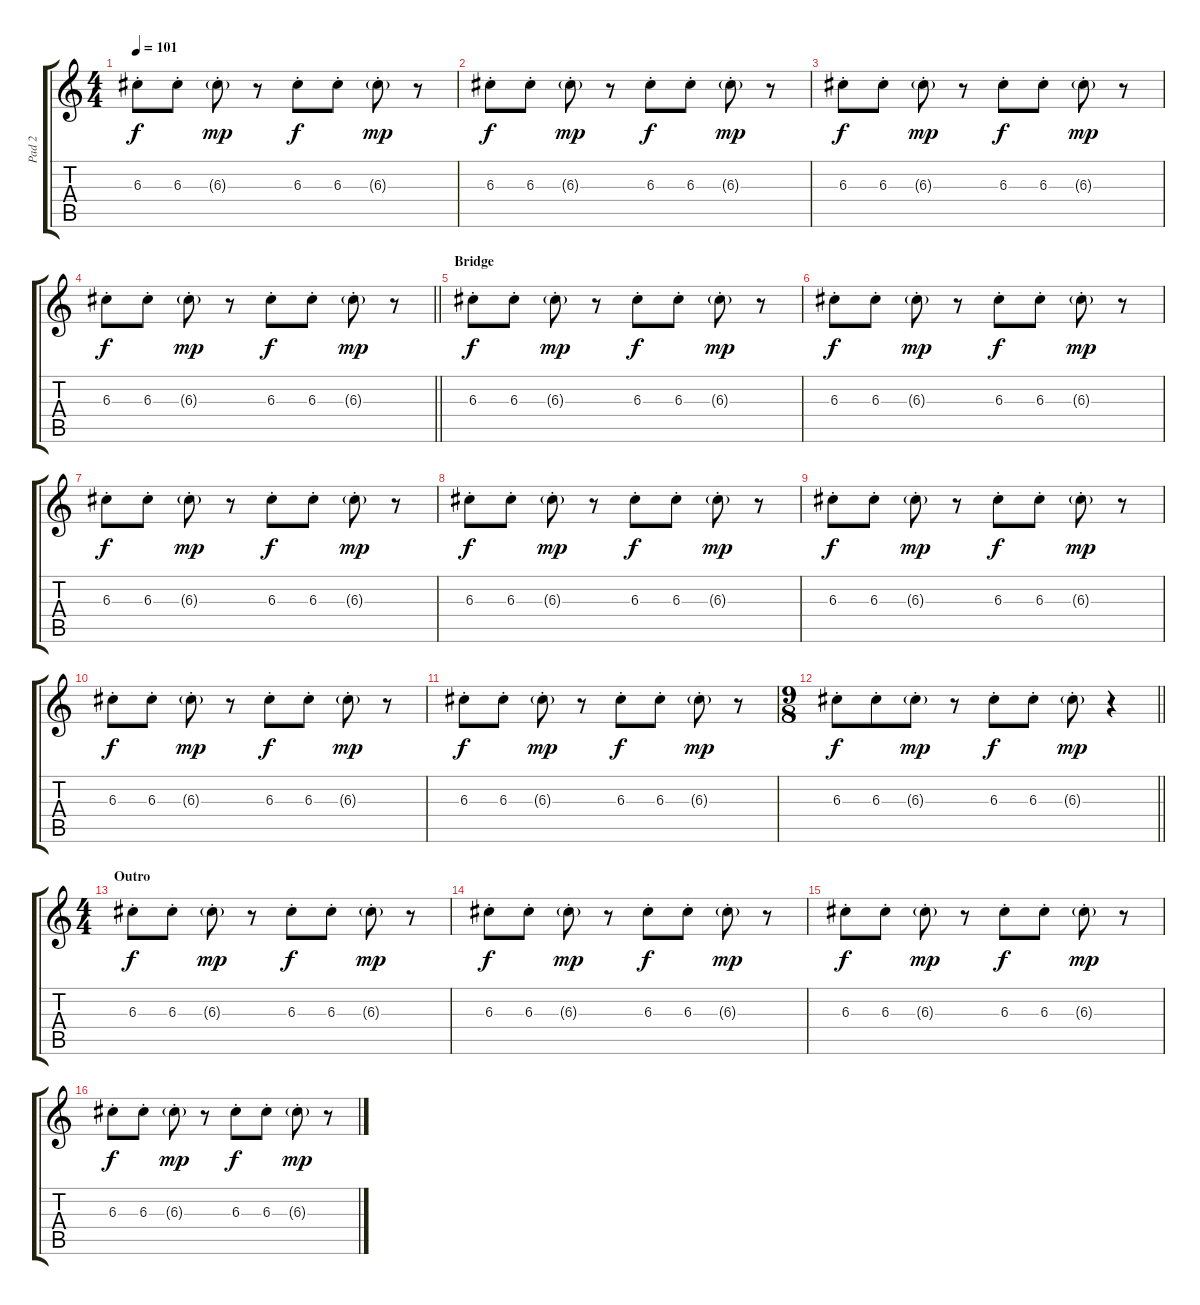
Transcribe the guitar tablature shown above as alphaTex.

\track ("Pad 2" "Pad 2") {instrument overdrivenguitar}
\staff {score tabs}
\tuning (E4 B3 G3 D3 A2 D2) {hide}
\ts (4 4)
\tempo 101
\clef g2
\ks c
6.3{st}.8{dy f} 6.3{st}.8 6.3{g st}.8{dy mp} r.8 6.3{st}.8{dy f} 6.3{st}.8 6.3{g st}.8{dy mp} r.8 |
6.3{st}.8{dy f} 6.3{st}.8 6.3{g st}.8{dy mp} r.8 6.3{st}.8{dy f} 6.3{st}.8 6.3{g st}.8{dy mp} r.8 |
6.3{st}.8{dy f} 6.3{st}.8 6.3{g st}.8{dy mp} r.8 6.3{st}.8{dy f} 6.3{st}.8 6.3{g st}.8{dy mp} r.8 |
\barLineRight lightlight
6.3{st}.8{dy f} 6.3{st}.8 6.3{g st}.8{dy mp} r.8 6.3{st}.8{dy f} 6.3{st}.8 6.3{g st}.8{dy mp} r.8 |
\section ("" "Bridge")
6.3{st}.8{dy f} 6.3{st}.8 6.3{g st}.8{dy mp} r.8 6.3{st}.8{dy f} 6.3{st}.8 6.3{g st}.8{dy mp} r.8 |
6.3{st}.8{dy f} 6.3{st}.8 6.3{g st}.8{dy mp} r.8 6.3{st}.8{dy f} 6.3{st}.8 6.3{g st}.8{dy mp} r.8 |
6.3{st}.8{dy f} 6.3{st}.8 6.3{g st}.8{dy mp} r.8 6.3{st}.8{dy f} 6.3{st}.8 6.3{g st}.8{dy mp} r.8 |
6.3{st}.8{dy f} 6.3{st}.8 6.3{g st}.8{dy mp} r.8 6.3{st}.8{dy f} 6.3{st}.8 6.3{g st}.8{dy mp} r.8 |
6.3{st}.8{dy f} 6.3{st}.8 6.3{g st}.8{dy mp} r.8 6.3{st}.8{dy f} 6.3{st}.8 6.3{g st}.8{dy mp} r.8 |
6.3{st}.8{dy f} 6.3{st}.8 6.3{g st}.8{dy mp} r.8 6.3{st}.8{dy f} 6.3{st}.8 6.3{g st}.8{dy mp} r.8 |
6.3{st}.8{dy f} 6.3{st}.8 6.3{g st}.8{dy mp} r.8 6.3{st}.8{dy f} 6.3{st}.8 6.3{g st}.8{dy mp} r.8 |
\ts (9 8)
\barLineRight lightlight
6.3{st}.8{dy f} 6.3{st}.8 6.3{g st}.8{dy mp} r.8 6.3{st}.8{dy f} 6.3{st}.8 6.3{g st}.8{dy mp} r.4 |
\ts (4 4)
\section ("" "Outro")
6.3{st}.8{dy f} 6.3{st}.8 6.3{g st}.8{dy mp} r.8 6.3{st}.8{dy f} 6.3{st}.8 6.3{g st}.8{dy mp} r.8 |
6.3{st}.8{dy f} 6.3{st}.8 6.3{g st}.8{dy mp} r.8 6.3{st}.8{dy f} 6.3{st}.8 6.3{g st}.8{dy mp} r.8 |
6.3{st}.8{dy f} 6.3{st}.8 6.3{g st}.8{dy mp} r.8 6.3{st}.8{dy f} 6.3{st}.8 6.3{g st}.8{dy mp} r.8 |
6.3{st}.8{dy f} 6.3{st}.8 6.3{g st}.8{dy mp} r.8 6.3{st}.8{dy f} 6.3{st}.8 6.3{g st}.8{dy mp} r.8
